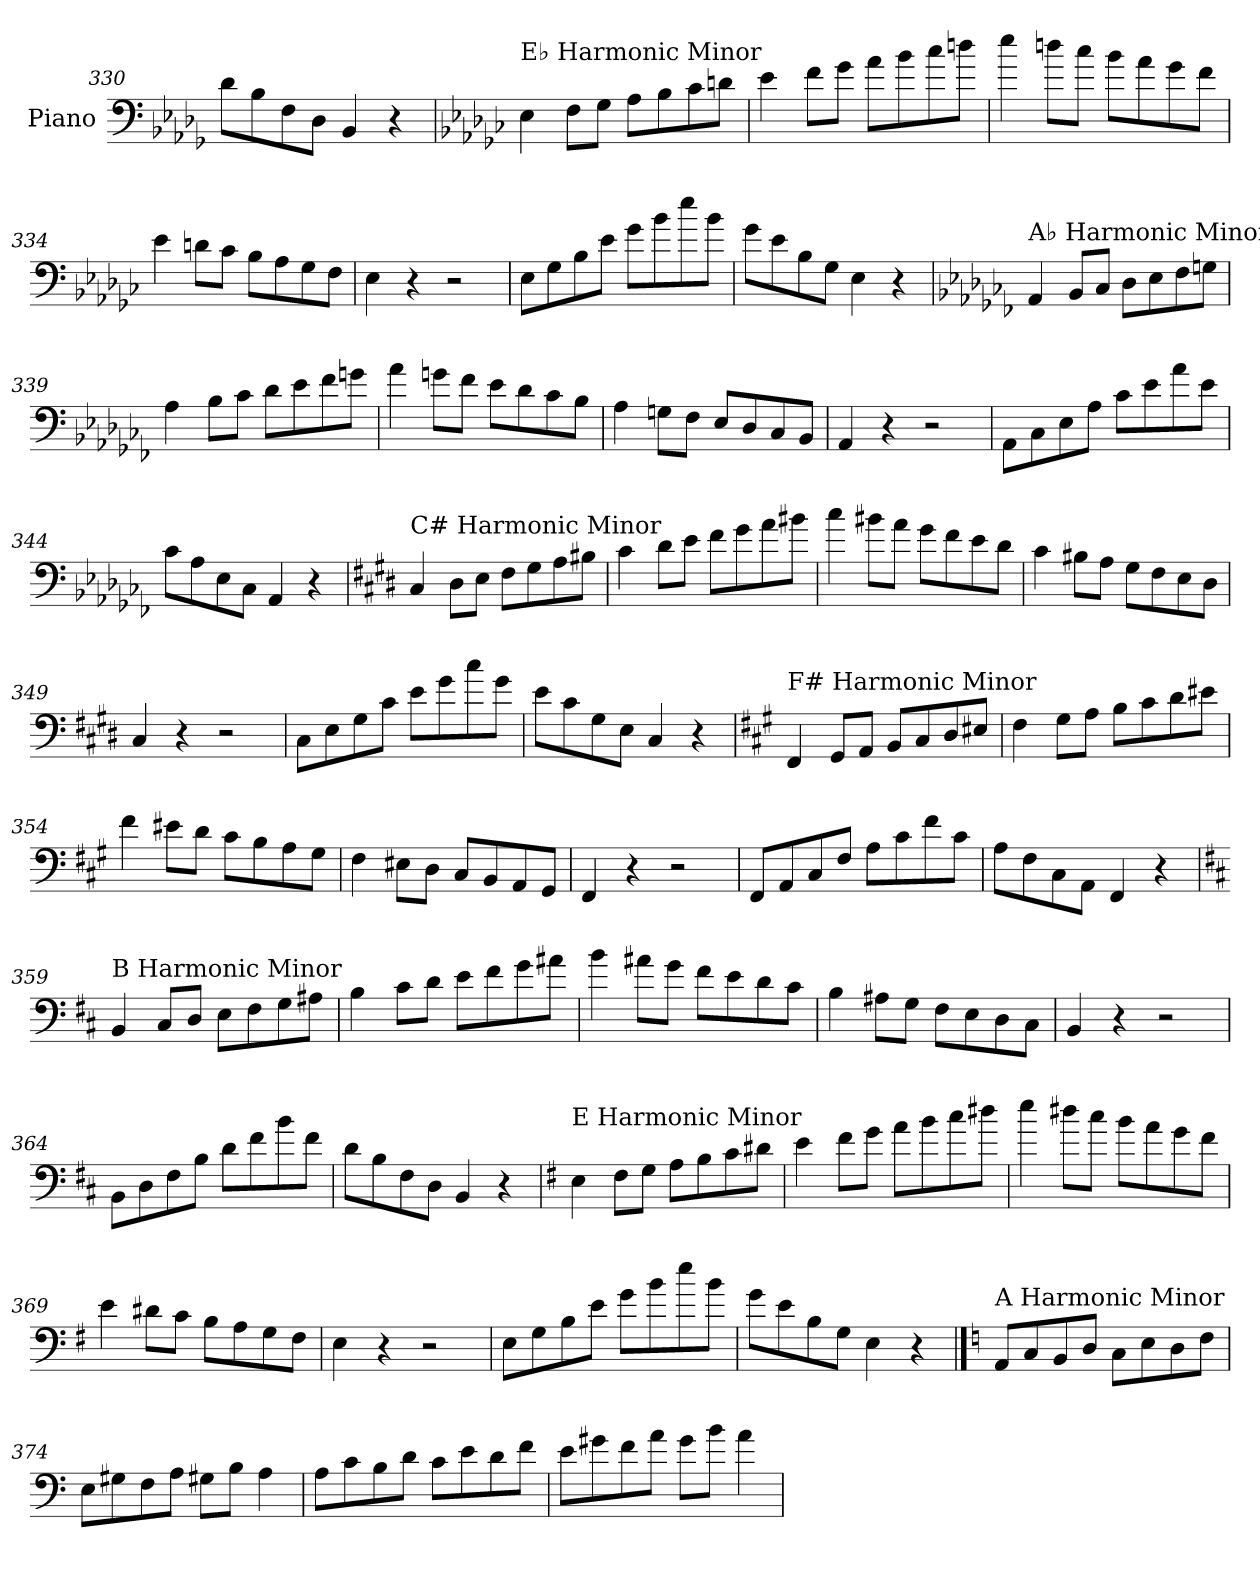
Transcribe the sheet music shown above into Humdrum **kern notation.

**kern
*part1
*staff1
*I"Piano
*I'Pno.
*clefF4
*k[b-e-a-d-g-]
=330
8d-\L
8B-\
8F\
8D-\J
4BB-/
4r
!!LO:PB:g=z
=331
*k[b-e-a-d-g-c-]
!LO:TX:a:t=E♭ Harmonic Minor
4E-\
8F\L
8G-\J
8A-\L
8B-\
8c-\
8dn\J
=332
4e-\
8f\L
8g-\J
8a-\L
8b-\
8cc-\
8ddn\J
=333
4ee-\
8ddn\L
8cc-\J
8b-\L
8a-\
8g-\
8f\J
=334
4e-\
8dn\L
8c-\J
8B-\L
8A-\
8G-\
8F\J
=335
4E-\
4r
2r
=336
8E-\L
8G-\
8B-\
8e-\J
8g-\L
8b-\
8ee-\
8b-\J
=337
8g-\L
8e-\
8B-\
8G-\J
4E-\
4r
!!LO:LB:g=z
=338
*k[b-e-a-d-g-c-f-]
!LO:TX:a:t=A♭ Harmonic Minor
4AA-/
8BB-/L
8C-/J
8D-\L
8E-\
8F-\
8Gn\J
=339
4A-\
8B-\L
8c-\J
8d-\L
8e-\
8f-\
8gn\J
=340
4a-\
8gn\L
8f-\J
8e-\L
8d-\
8c-\
8B-\J
=341
4A-\
8Gn\L
8F-\J
8E-/L
8D-/
8C-/
8BB-/J
=342
4AA-/
4r
2r
=343
8AA-\L
8C-\
8E-\
8A-\J
8c-\L
8e-\
8a-\
8e-\J
=344
8c-\L
8A-\
8E-\
8C-\J
4AA-/
4r
!!LO:LB:g=z
=345
*k[f#c#g#d#]
!LO:TX:a:t=C# Harmonic Minor
4C#/
8D#\L
8E\J
8F#\L
8G#\
8A\
8B#X\J
=346
4c#\
8d#\L
8e\J
8f#\L
8g#\
8a\
8b#X\J
=347
4cc#\
8b#X\L
8a\J
8g#\L
8f#\
8e\
8d#\J
=348
4c#\
8B#X\L
8A\J
8G#\L
8F#\
8E\
8D#\J
=349
4C#/
4r
2r
=350
8C#\L
8E\
8G#\
8c#\J
8e\L
8g#\
8cc#\
8g#\J
=351
8e\L
8c#\
8G#\
8E\J
4C#/
4r
!!LO:LB:g=z
=352
*k[f#c#g#]
!LO:TX:a:t=F# Harmonic Minor
4FF#/
8GG#/L
8AA/J
8BB/L
8C#/
8D/
8E#X/J
=353
4F#\
8G#\L
8A\J
8B\L
8c#\
8d\
8e#X\J
=354
4f#\
8e#X\L
8d\J
8c#\L
8B\
8A\
8G#\J
=355
4F#\
8E#X\L
8D\J
8C#/L
8BB/
8AA/
8GG#/J
=356
4FF#/
4r
2r
=357
8FF#/L
8AA/
8C#/
8F#/J
8A\L
8c#\
8f#\
8c#\J
=358
8A\L
8F#\
8C#\
8AA\J
4FF#/
4r
!!LO:LB:g=z
=359
*k[f#c#]
!LO:TX:a:t=B Harmonic Minor
4BB/
8C#/L
8D/J
8E\L
8F#\
8G\
8A#X\J
=360
4B\
8c#\L
8d\J
8e\L
8f#\
8g\
8a#X\J
=361
4b\
8a#X\L
8g\J
8f#\L
8e\
8d\
8c#\J
=362
4B\
8A#X\L
8G\J
8F#\L
8E\
8D\
8C#\J
=363
4BB/
4r
2r
=364
8BB\L
8D\
8F#\
8B\J
8d\L
8f#\
8b\
8f#\J
=365
8d\L
8B\
8F#\
8D\J
4BB/
4r
!!LO:LB:g=z
=366
*k[f#]
!LO:TX:a:t=E Harmonic Minor
4E\
8F#\L
8G\J
8A\L
8B\
8c\
8d#X\J
=367
4e\
8f#\L
8g\J
8a\L
8b\
8cc\
8dd#X\J
=368
4ee\
8dd#X\L
8cc\J
8b\L
8a\
8g\
8f#\J
=369
4e\
8d#X\L
8c\J
8B\L
8A\
8G\
8F#\J
=370
4E\
4r
2r
=371
8E\L
8G\
8B\
8e\J
8g\L
8b\
8ee\
8b\J
=372
8g\L
8e\
8B\
8G\J
4E\
4r
!!LO:PB:g=z
==373
*k[]
!LO:TX:a:t=A Harmonic Minor
8AA/L
8C/
8BB/
8D/J
8C\L
8E\
8D\
8F\J
=374
8E\L
8G#X\
8F\
8A\J
8G#X\L
8B\J
4A\
=375
8A\L
8c\
8B\
8d\J
8c\L
8e\
8d\
8f\J
=376
8e\L
8g#X\
8f\
8a\J
8g#\L
8b\J
4a\
=
*-
